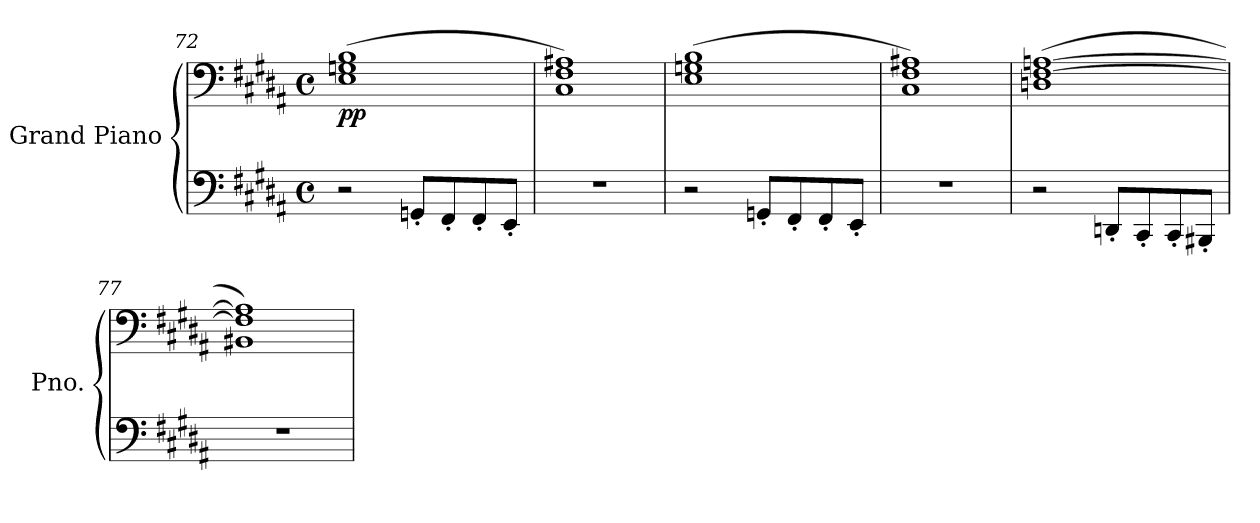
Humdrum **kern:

**kern	**kern	**dynam
*part1	*part1	*part1
*staff2	*staff1	*staff1/2
*I"Grand Piano	*	*
*I'Pno.	*	*
!!LO:PB:g=z
*clefF4	*clefF4	*
*k[f#c#g#d#a#]	*k[f#c#g#d#a#]	*
*M4/4	*M4/4	*
*met(c)	*met(c)	*
*MM184	*MM184	*
=72	=72	=72
!	!	!LO:DY:b
2r	(>1E 1Gn 1B	pp
8GGn'/L	.	.
8FF#'/	.	.
8FF#'/	.	.
8EE'/J	.	.
=73	=73	=73
1r	1C# 1F# 1A#X)	.
=74	=74	=74
2r	(>1E 1Gn 1B	.
8GGn'/L	.	.
8FF#'/	.	.
8FF#'/	.	.
8EE'/J	.	.
=75	=75	=75
1r	1C# 1F# 1A#X)	.
=76	=76	=76
2r	(<1Dn [1F# [1An	.
8DDn'/L	.	.
8CC#'/	.	.
8CC#'/	.	.
8BBB#X'/J	.	.
=77	=77	=77
1r	1BB#X 1F#] 1A])	.
=	=	=
*-	*-	*-
